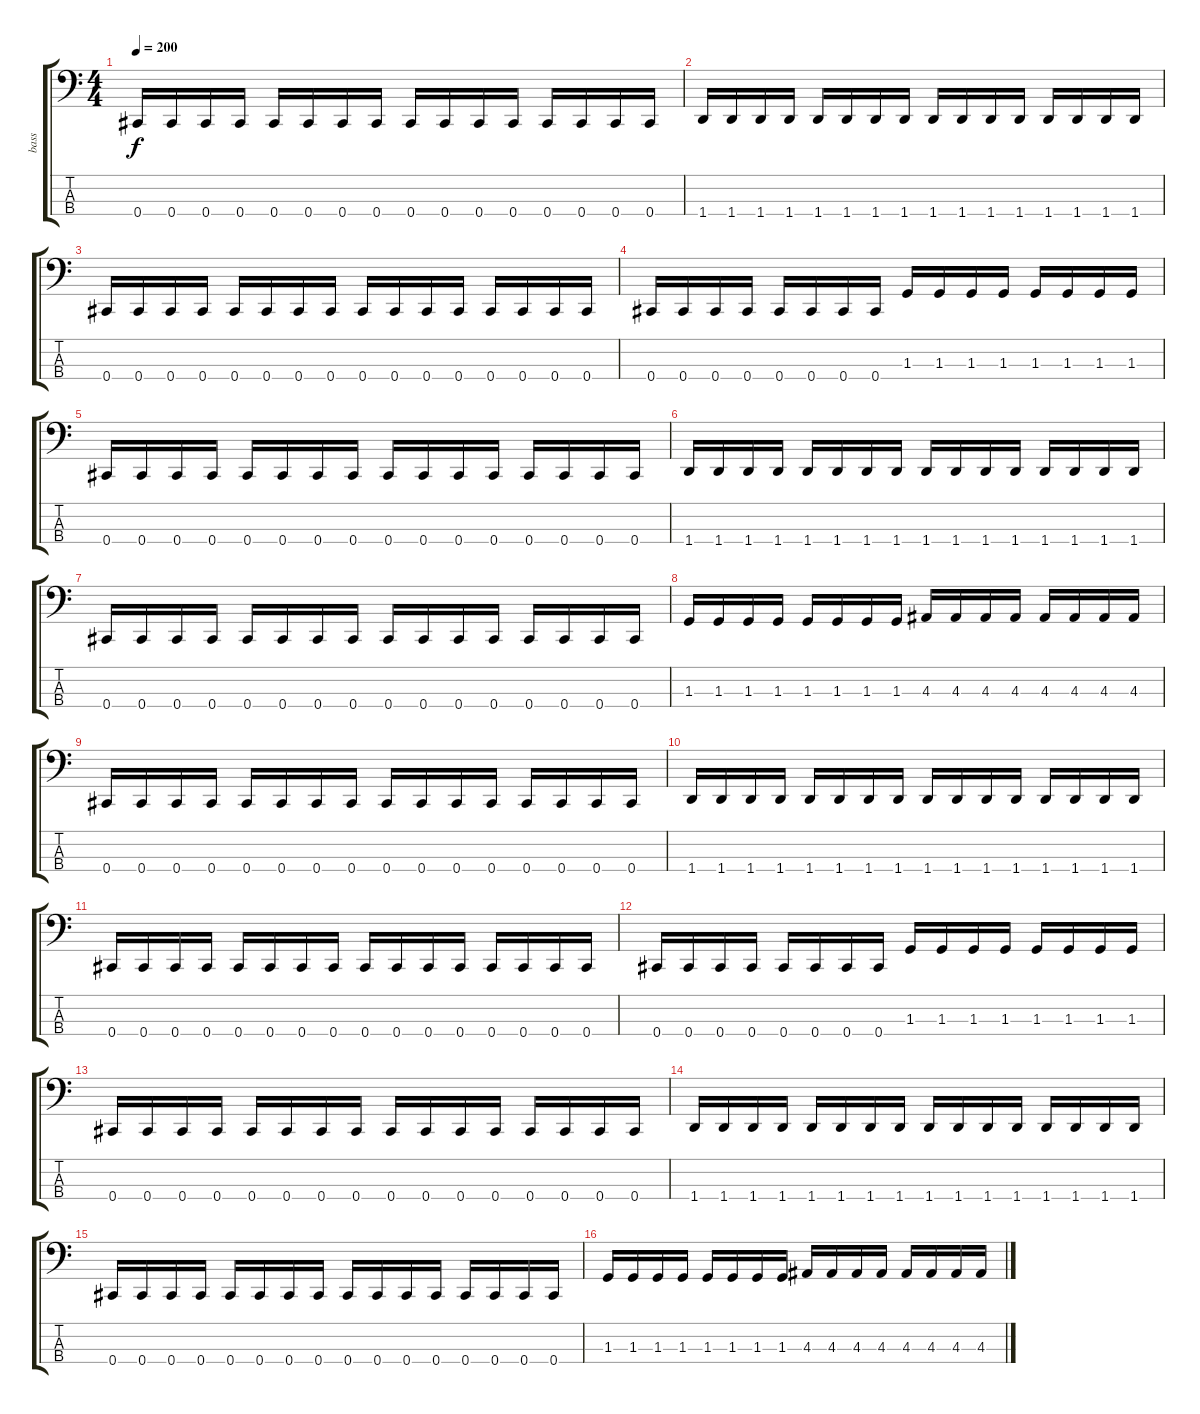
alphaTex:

\track ("bass" "bass") {instrument electricbassfinger}
\staff {score tabs}
\tuning (E2 B1 Gb1 Db1) {hide}
\ts (4 4)
\tempo 200
\clef f4
\ks c
0.4.16{dy f} 0.4.16 0.4.16 0.4.16 0.4.16 0.4.16 0.4.16 0.4.16 0.4.16 0.4.16 0.4.16 0.4.16 0.4.16 0.4.16 0.4.16 0.4.16 |
1.4.16 1.4.16 1.4.16 1.4.16 1.4.16 1.4.16 1.4.16 1.4.16 1.4.16 1.4.16 1.4.16 1.4.16 1.4.16 1.4.16 1.4.16 1.4.16 |
0.4.16 0.4.16 0.4.16 0.4.16 0.4.16 0.4.16 0.4.16 0.4.16 0.4.16 0.4.16 0.4.16 0.4.16 0.4.16 0.4.16 0.4.16 0.4.16 |
0.4.16 0.4.16 0.4.16 0.4.16 0.4.16 0.4.16 0.4.16 0.4.16 1.3.16 1.3.16 1.3.16 1.3.16 1.3.16 1.3.16 1.3.16 1.3.16 |
0.4.16 0.4.16 0.4.16 0.4.16 0.4.16 0.4.16 0.4.16 0.4.16 0.4.16 0.4.16 0.4.16 0.4.16 0.4.16 0.4.16 0.4.16 0.4.16 |
1.4.16 1.4.16 1.4.16 1.4.16 1.4.16 1.4.16 1.4.16 1.4.16 1.4.16 1.4.16 1.4.16 1.4.16 1.4.16 1.4.16 1.4.16 1.4.16 |
0.4.16 0.4.16 0.4.16 0.4.16 0.4.16 0.4.16 0.4.16 0.4.16 0.4.16 0.4.16 0.4.16 0.4.16 0.4.16 0.4.16 0.4.16 0.4.16 |
1.3.16 1.3.16 1.3.16 1.3.16 1.3.16 1.3.16 1.3.16 1.3.16 4.3.16 4.3.16 4.3.16 4.3.16 4.3.16 4.3.16 4.3.16 4.3.16 |
0.4.16 0.4.16 0.4.16 0.4.16 0.4.16 0.4.16 0.4.16 0.4.16 0.4.16 0.4.16 0.4.16 0.4.16 0.4.16 0.4.16 0.4.16 0.4.16 |
1.4.16 1.4.16 1.4.16 1.4.16 1.4.16 1.4.16 1.4.16 1.4.16 1.4.16 1.4.16 1.4.16 1.4.16 1.4.16 1.4.16 1.4.16 1.4.16 |
0.4.16 0.4.16 0.4.16 0.4.16 0.4.16 0.4.16 0.4.16 0.4.16 0.4.16 0.4.16 0.4.16 0.4.16 0.4.16 0.4.16 0.4.16 0.4.16 |
0.4.16 0.4.16 0.4.16 0.4.16 0.4.16 0.4.16 0.4.16 0.4.16 1.3.16 1.3.16 1.3.16 1.3.16 1.3.16 1.3.16 1.3.16 1.3.16 |
0.4.16 0.4.16 0.4.16 0.4.16 0.4.16 0.4.16 0.4.16 0.4.16 0.4.16 0.4.16 0.4.16 0.4.16 0.4.16 0.4.16 0.4.16 0.4.16 |
1.4.16 1.4.16 1.4.16 1.4.16 1.4.16 1.4.16 1.4.16 1.4.16 1.4.16 1.4.16 1.4.16 1.4.16 1.4.16 1.4.16 1.4.16 1.4.16 |
0.4.16 0.4.16 0.4.16 0.4.16 0.4.16 0.4.16 0.4.16 0.4.16 0.4.16 0.4.16 0.4.16 0.4.16 0.4.16 0.4.16 0.4.16 0.4.16 |
1.3.16 1.3.16 1.3.16 1.3.16 1.3.16 1.3.16 1.3.16 1.3.16 4.3.16 4.3.16 4.3.16 4.3.16 4.3.16 4.3.16 4.3.16 4.3.16
